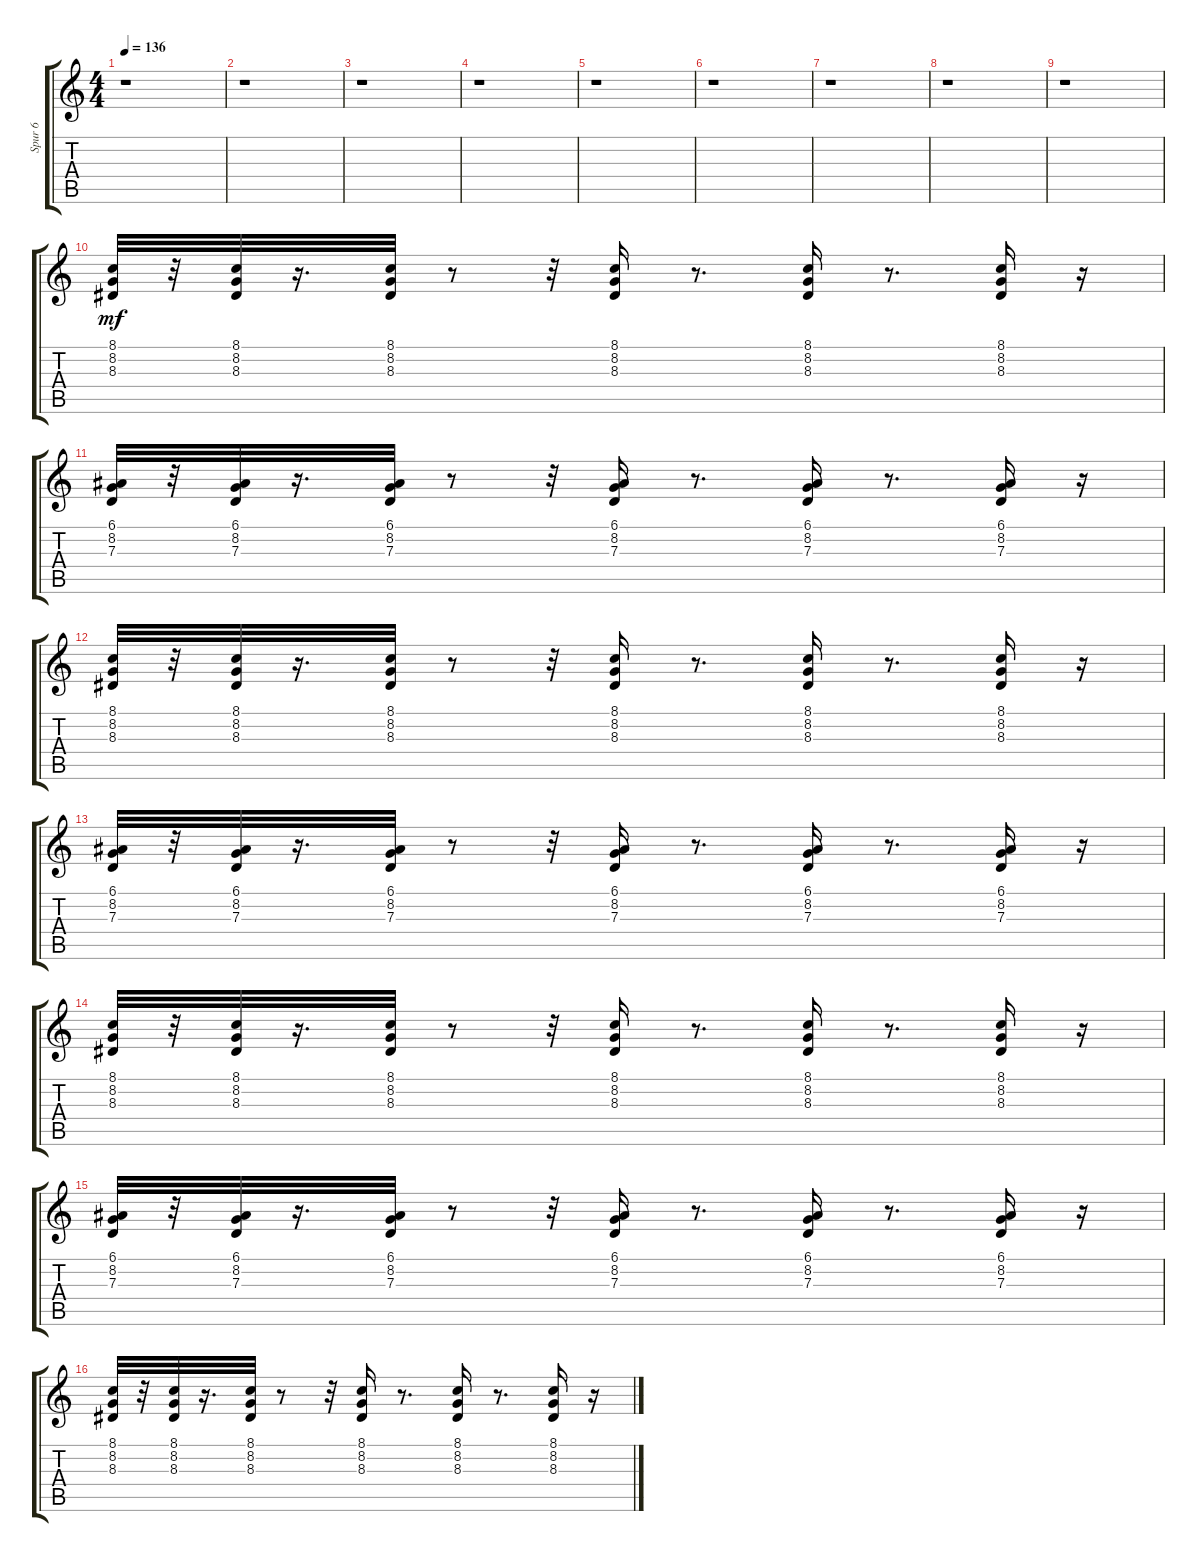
\track ("Spur 6" "Spur 6") {instrument shamisen}
\staff {score tabs}
\tuning (E4 B3 G3 D3 A2 E2) {hide}
\ts (4 4)
\tempo 136
\clef g2
\ks c
r.1{dy mf instrument shamisen} |
r.1 |
r.1 |
r.1 |
r.1 |
r.1 |
r.1 |
r.1 |
r.1 |
(8.1 8.2 8.3).32 r.32 (8.1 8.2 8.3).32 r.16{d} (8.1 8.2 8.3).32 r.8 r.32 (8.1 8.2 8.3).16 r.8{d} (8.1 8.2 8.3).16 r.8{d} (8.1 8.2 8.3).16 r.16 |
(6.1 8.2 7.3).32 r.32 (6.1 8.2 7.3).32 r.16{d} (6.1 8.2 7.3).32 r.8 r.32 (6.1 8.2 7.3).16 r.8{d} (6.1 8.2 7.3).16 r.8{d} (6.1 8.2 7.3).16 r.16 |
(8.1 8.2 8.3).32 r.32 (8.1 8.2 8.3).32 r.16{d} (8.1 8.2 8.3).32 r.8 r.32 (8.1 8.2 8.3).16 r.8{d} (8.1 8.2 8.3).16 r.8{d} (8.1 8.2 8.3).16 r.16 |
(6.1 8.2 7.3).32 r.32 (6.1 8.2 7.3).32 r.16{d} (6.1 8.2 7.3).32 r.8 r.32 (6.1 8.2 7.3).16 r.8{d} (6.1 8.2 7.3).16 r.8{d} (6.1 8.2 7.3).16 r.16 |
(8.1 8.2 8.3).32 r.32 (8.1 8.2 8.3).32 r.16{d} (8.1 8.2 8.3).32 r.8 r.32 (8.1 8.2 8.3).16 r.8{d} (8.1 8.2 8.3).16 r.8{d} (8.1 8.2 8.3).16 r.16 |
(6.1 8.2 7.3).32 r.32 (6.1 8.2 7.3).32 r.16{d} (6.1 8.2 7.3).32 r.8 r.32 (6.1 8.2 7.3).16 r.8{d} (6.1 8.2 7.3).16 r.8{d} (6.1 8.2 7.3).16 r.16 |
(8.1 8.2 8.3).32 r.32 (8.1 8.2 8.3).32 r.16{d} (8.1 8.2 8.3).32 r.8 r.32 (8.1 8.2 8.3).16 r.8{d} (8.1 8.2 8.3).16 r.8{d} (8.1 8.2 8.3).16 r.16
